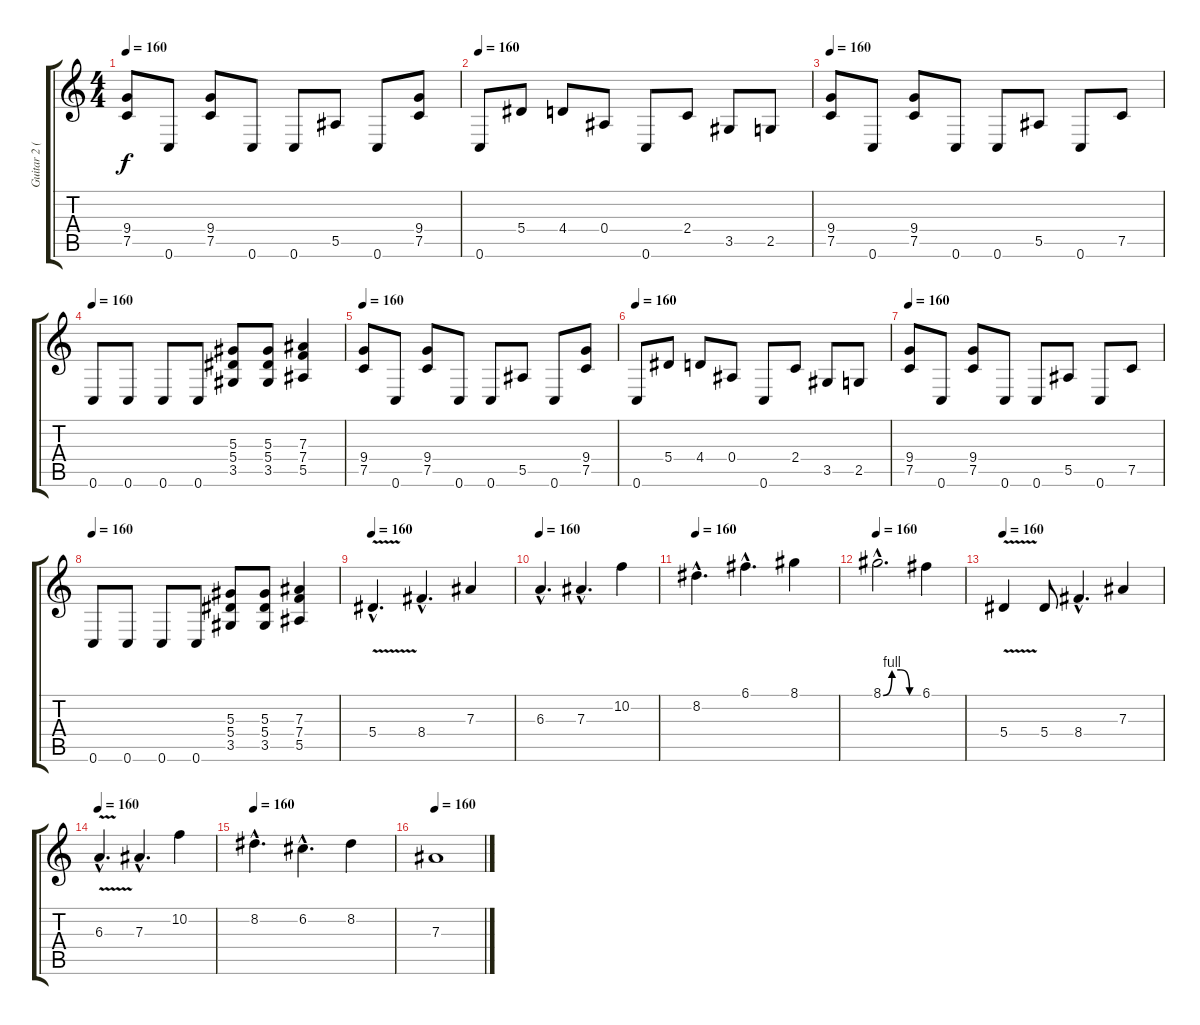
\track ("Guitar 2 (Lead)" "Guitar 2 (") {instrument overdrivenguitar}
\staff {score tabs}
\tuning (C4 G3 Eb3 Bb2 F2 C2) {hide}
\ts (4 4)
\tempo 160
\clef g2
\ks c
(9.4 7.5).8{dy f} 0.6.8 (9.4 7.5).8 0.6.8 0.6.8 5.5.8 0.6.8 (9.4 7.5).8 |
\tempo 160
0.6.8 5.4.8 4.4.8 0.4.8 0.6.8 2.4.8 3.5.8 2.5.8 |
\tempo 160
(9.4 7.5).8 0.6.8 (9.4 7.5).8 0.6.8 0.6.8 5.5.8 0.6.8 7.5.8 |
\tempo 160
0.6.8 0.6.8 0.6.8 0.6.8 (5.3 5.4 3.5).8 (5.3 5.4 3.5).8 (7.3 7.4 5.5).4 |
\tempo 160
(9.4 7.5).8 0.6.8 (9.4 7.5).8 0.6.8 0.6.8 5.5.8 0.6.8 (9.4 7.5).8 |
\tempo 160
0.6.8 5.4.8 4.4.8 0.4.8 0.6.8 2.4.8 3.5.8 2.5.8 |
\tempo 160
(9.4 7.5).8 0.6.8 (9.4 7.5).8 0.6.8 0.6.8 5.5.8 0.6.8 7.5.8 |
\tempo 160
0.6.8 0.6.8 0.6.8 0.6.8 (5.3 5.4 3.5).8 (5.3 5.4 3.5).8 (7.3 7.4 5.5).4 |
\tempo 160
5.4{v hac}.4{d} 8.4{hac}.4{d} 7.3.4 |
\tempo 160
6.3{hac}.4{d} 7.3{hac}.4{d} 10.2.4 |
\tempo 160
8.2{hac}.4{d} 6.1{hac}.4{d} 8.1.4 |
\tempo 160
8.1{be (custom 0 0 15 4 30 4 45 0 60 0) hac}.2{d} 6.1.4 |
\tempo 160
5.4{v}.4 5.4.8 8.4{hac}.4{d} 7.3.4 |
\tempo 160
6.3{v hac}.4{d} 7.3{hac}.4{d} 10.2.4 |
\tempo 160
8.2{hac}.4{d} 6.2{hac}.4{d} 8.2.4 |
\tempo 160
7.3.1
